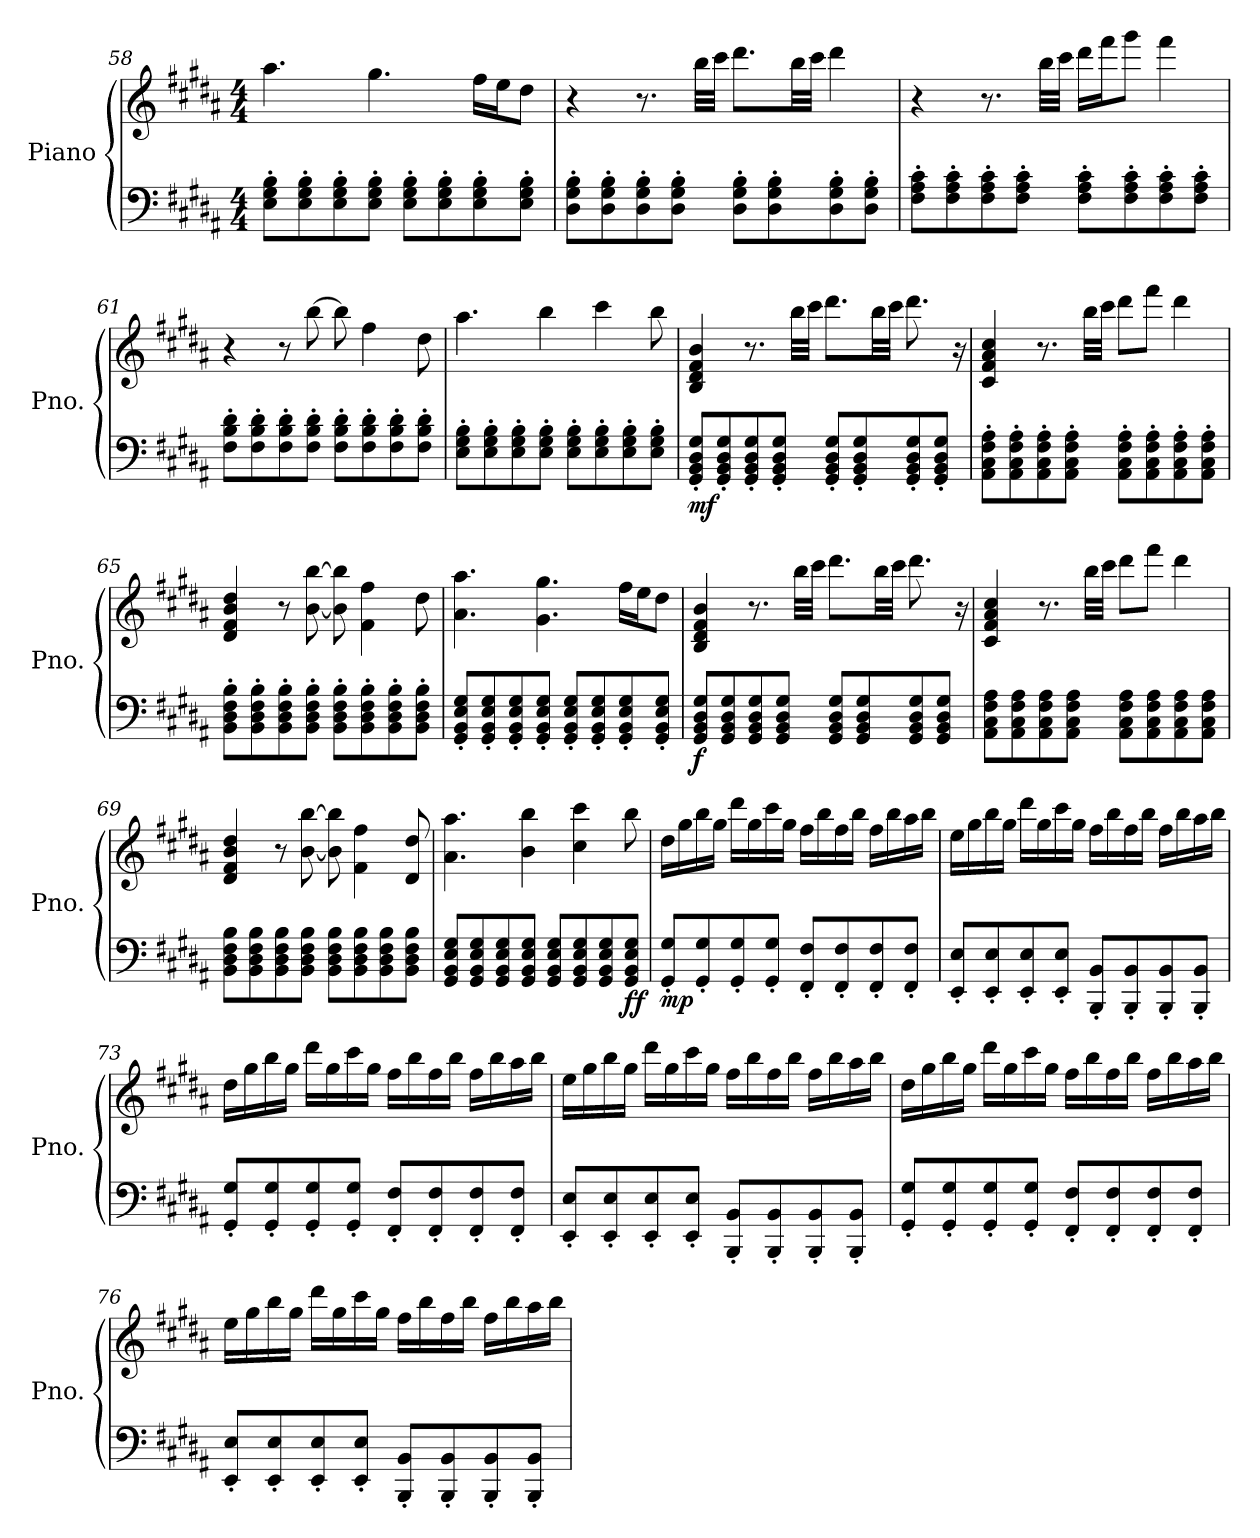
**kern	**kern	**dynam
*part1	*part1	*part1
*staff2	*staff1	*staff1/2
*I"Piano	*	*
*I'Pno.	*	*
!!LO:LB:g=z
*clefF4	*clefG2	*
*k[f#c#g#d#a#]	*k[f#c#g#d#a#]	*
*M4/4	*M4/4	*
=58	=58	=58
8E\' 8G#\' 8B\'L	4.aa#\	.
8E\' 8G#\' 8B\'	.	.
8E\' 8G#\' 8B\'	.	.
8E\' 8G#\' 8B\'J	4.gg#\	.
8E\' 8G#\' 8B\'L	.	.
8E\' 8G#\' 8B\'	.	.
8E\' 8G#\' 8B\'	16ff#\LL	.
.	16ee\J	.
8E\' 8G#\' 8B\'J	8dd#\J	.
=59	=59	=59
8D#\' 8G#\' 8B\'L	4r	.
8D#\' 8G#\' 8B\'	.	.
8D#\' 8G#\' 8B\'	8.r	.
8D#\' 8G#\' 8B\'J	.	.
.	32bb\LLL	.
.	32ccc#\JJJ	.
8D#\' 8G#\' 8B\'L	8.ddd#\L	.
8D#\' 8G#\' 8B\'	.	.
.	32bb\LL	.
.	32ccc#\JJJ	.
8D#\' 8G#\' 8B\'	4ddd#\	.
8D#\' 8G#\' 8B\'J	.	.
=60	=60	=60
8F#\' 8A#\' 8c#\'L	4r	.
8F#\' 8A#\' 8c#\'	.	.
8F#\' 8A#\' 8c#\'	8.r	.
8F#\' 8A#\' 8c#\'J	.	.
.	32bb\LLL	.
.	32ccc#\JJJ	.
8F#\' 8A#\' 8c#\'L	16ddd#\LL	.
.	16fff#\J	.
8F#\' 8A#\' 8c#\'	8ggg#\J	.
8F#\' 8A#\' 8c#\'	4fff#\	.
8F#\' 8A#\' 8c#\'J	.	.
!!LO:LB:g=z
=61	=61	=61
8F#\' 8B\' 8d#\'L	4r	.
8F#\' 8B\' 8d#\'	.	.
8F#\' 8B\' 8d#\'	8r	.
8F#\' 8B\' 8d#\'J	[8bb\	.
8F#\' 8B\' 8d#\'L	8bb\]	.
8F#\' 8B\' 8d#\'	4ff#\	.
8F#\' 8B\' 8d#\'	.	.
8F#\' 8B\' 8d#\'J	8dd#\	.
=62	=62	=62
8E\' 8G#\' 8B\'L	4.aa#\	.
8E\' 8G#\' 8B\'	.	.
8E\' 8G#\' 8B\'	.	.
8E\' 8G#\' 8B\'J	4bb\	.
8E\' 8G#\' 8B\'L	.	.
8E\' 8G#\' 8B\'	4ccc#\	.
8E\' 8G#\' 8B\'	.	.
8E\' 8G#\' 8B\'J	8bb\	.
=63	=63	=63
!	!	!LO:DY:b=2
8GG#/' 8BB/' 8D#/' 8G#/'L	4B/ 4d#/ 4f#/ 4b/	mf
8GG#/' 8BB/' 8D#/' 8G#/'	.	.
8GG#/' 8BB/' 8D#/' 8G#/'	8.r	.
8GG#/' 8BB/' 8D#/' 8G#/'J	.	.
.	32bb\LLL	.
.	32ccc#\JJJ	.
8GG#/' 8BB/' 8D#/' 8G#/'L	8.ddd#\L	.
8GG#/' 8BB/' 8D#/' 8G#/'	.	.
.	32bb\LL	.
.	32ccc#\JJJ	.
8GG#/' 8BB/' 8D#/' 8G#/'	8.ddd#\	.
8GG#/' 8BB/' 8D#/' 8G#/'J	.	.
.	16r	.
!!LO:LB:g=z
=64	=64	=64
8AA#\' 8C#\' 8F#\' 8A#\'L	4c#/ 4f#/ 4a#/ 4cc#/	.
8AA#\' 8C#\' 8F#\' 8A#\'	.	.
8AA#\' 8C#\' 8F#\' 8A#\'	8.r	.
8AA#\' 8C#\' 8F#\' 8A#\'J	.	.
.	32bb\LLL	.
.	32ccc#\JJJ	.
8AA#\' 8C#\' 8F#\' 8A#\'L	8ddd#\L	.
8AA#\' 8C#\' 8F#\' 8A#\'	8fff#\J	.
8AA#\' 8C#\' 8F#\' 8A#\'	4ddd#\	.
8AA#\' 8C#\' 8F#\' 8A#\'J	.	.
=65	=65	=65
8BB\' 8D#\' 8F#\' 8B\'L	4d#/ 4f#/ 4b/ 4dd#/	.
8BB\' 8D#\' 8F#\' 8B\'	.	.
8BB\' 8D#\' 8F#\' 8B\'	8r	.
8BB\' 8D#\' 8F#\' 8B\'J	[8b\ [8bb\	.
8BB\' 8D#\' 8F#\' 8B\'L	8b\] 8bb\]	.
8BB\' 8D#\' 8F#\' 8B\'	4f#\ 4ff#\	.
8BB\' 8D#\' 8F#\' 8B\'	.	.
8BB\' 8D#\' 8F#\' 8B\'J	8dd#\	.
=66	=66	=66
8GG#/' 8BB/' 8E/' 8G#/'L	4.a#\ 4.aa#\	.
8GG#/' 8BB/' 8E/' 8G#/'	.	.
8GG#/' 8BB/' 8E/' 8G#/'	.	.
8GG#/' 8BB/' 8E/' 8G#/'J	4.g#\ 4.gg#\	.
8GG#/' 8BB/' 8E/' 8G#/'L	.	.
8GG#/' 8BB/' 8E/' 8G#/'	.	.
8GG#/' 8BB/' 8E/' 8G#/'	16ff#\LL	.
.	16ee\J	.
8GG#/' 8BB/' 8E/' 8G#/'J	8dd#\J	.
=67	=67	=67
!	!	!LO:DY:b=2
8GG#/ 8BB/ 8D#/ 8G#/L	4B/ 4d#/ 4f#/ 4b/	f
8GG#/ 8BB/ 8D#/ 8G#/	.	.
8GG#/ 8BB/ 8D#/ 8G#/	8.r	.
8GG#/ 8BB/ 8D#/ 8G#/J	.	.
.	32bb\LLL	.
.	32ccc#\JJJ	.
8GG#/ 8BB/ 8D#/ 8G#/L	8.ddd#\L	.
8GG#/ 8BB/ 8D#/ 8G#/	.	.
.	32bb\LL	.
.	32ccc#\JJJ	.
8GG#/ 8BB/ 8D#/ 8G#/	8.ddd#\	.
8GG#/ 8BB/ 8D#/ 8G#/J	.	.
.	16r	.
!!LO:LB:g=z
=68	=68	=68
8AA#\ 8C#\ 8F#\ 8A#\L	4c#/ 4f#/ 4a#/ 4cc#/	.
8AA#\ 8C#\ 8F#\ 8A#\	.	.
8AA#\ 8C#\ 8F#\ 8A#\	8.r	.
8AA#\ 8C#\ 8F#\ 8A#\J	.	.
.	32bb\LLL	.
.	32ccc#\JJJ	.
8AA#\ 8C#\ 8F#\ 8A#\L	8ddd#\L	.
8AA#\ 8C#\ 8F#\ 8A#\	8fff#\J	.
8AA#\ 8C#\ 8F#\ 8A#\	4ddd#\	.
8AA#\ 8C#\ 8F#\ 8A#\J	.	.
=69	=69	=69
8BB\ 8D#\ 8F#\ 8B\L	4d#/ 4f#/ 4b/ 4dd#/	.
8BB\ 8D#\ 8F#\ 8B\	.	.
8BB\ 8D#\ 8F#\ 8B\	8r	.
8BB\ 8D#\ 8F#\ 8B\J	[8b\ [8bb\	.
8BB\ 8D#\ 8F#\ 8B\L	8b\] 8bb\]	.
8BB\ 8D#\ 8F#\ 8B\	4f#\ 4ff#\	.
8BB\ 8D#\ 8F#\ 8B\	.	.
8BB\ 8D#\ 8F#\ 8B\J	8d#/ 8dd#/	.
=70	=70	=70
8GG#/ 8BB/ 8E/ 8G#/L	4.a#\ 4.aa#\	.
8GG#/ 8BB/ 8E/ 8G#/	.	.
8GG#/ 8BB/ 8E/ 8G#/	.	.
8GG#/ 8BB/ 8E/ 8G#/J	4b\ 4bb\	.
8GG#/ 8BB/ 8E/ 8G#/L	.	.
8GG#/ 8BB/ 8E/ 8G#/	4cc#\ 4ccc#\	.
8GG#/ 8BB/ 8E/ 8G#/	.	.
!	!	!LO:DY:b=2
8GG#/ 8BB/ 8E/ 8G#/J	8bb\	ff
!!LO:PB:g=z
=71	=71	=71
!	!	!LO:DY:b=2
8GG#/' 8G#/'L	16dd#\LL	mp
.	16gg#\	.
8GG#/' 8G#/'	16bb\	.
.	16gg#\JJ	.
8GG#/' 8G#/'	16ddd#\LL	.
.	16gg#\	.
8GG#/' 8G#/'J	16ccc#\	.
.	16gg#\JJ	.
8FF#/' 8F#/'L	16ff#\LL	.
.	16bb\	.
8FF#/' 8F#/'	16ff#\	.
.	16bb\JJ	.
8FF#/' 8F#/'	16ff#\LL	.
.	16bb\	.
8FF#/' 8F#/'J	16aa#\	.
.	16bb\JJ	.
=72	=72	=72
8EE/' 8E/'L	16ee\LL	.
.	16gg#\	.
8EE/' 8E/'	16bb\	.
.	16gg#\JJ	.
8EE/' 8E/'	16ddd#\LL	.
.	16gg#\	.
8EE/' 8E/'J	16ccc#\	.
.	16gg#\JJ	.
8BBB/' 8BB/'L	16ff#\LL	.
.	16bb\	.
8BBB/' 8BB/'	16ff#\	.
.	16bb\JJ	.
8BBB/' 8BB/'	16ff#\LL	.
.	16bb\	.
8BBB/' 8BB/'J	16aa#\	.
.	16bb\JJ	.
!!LO:LB:g=z
=73	=73	=73
8GG#/' 8G#/'L	16dd#\LL	.
.	16gg#\	.
8GG#/' 8G#/'	16bb\	.
.	16gg#\JJ	.
8GG#/' 8G#/'	16ddd#\LL	.
.	16gg#\	.
8GG#/' 8G#/'J	16ccc#\	.
.	16gg#\JJ	.
8FF#/' 8F#/'L	16ff#\LL	.
.	16bb\	.
8FF#/' 8F#/'	16ff#\	.
.	16bb\JJ	.
8FF#/' 8F#/'	16ff#\LL	.
.	16bb\	.
8FF#/' 8F#/'J	16aa#\	.
.	16bb\JJ	.
=74	=74	=74
8EE/' 8E/'L	16ee\LL	.
.	16gg#\	.
8EE/' 8E/'	16bb\	.
.	16gg#\JJ	.
8EE/' 8E/'	16ddd#\LL	.
.	16gg#\	.
8EE/' 8E/'J	16ccc#\	.
.	16gg#\JJ	.
8BBB/' 8BB/'L	16ff#\LL	.
.	16bb\	.
8BBB/' 8BB/'	16ff#\	.
.	16bb\JJ	.
8BBB/' 8BB/'	16ff#\LL	.
.	16bb\	.
8BBB/' 8BB/'J	16aa#\	.
.	16bb\JJ	.
!!LO:LB:g=z
=75	=75	=75
8GG#/' 8G#/'L	16dd#\LL	.
.	16gg#\	.
8GG#/' 8G#/'	16bb\	.
.	16gg#\JJ	.
8GG#/' 8G#/'	16ddd#\LL	.
.	16gg#\	.
8GG#/' 8G#/'J	16ccc#\	.
.	16gg#\JJ	.
8FF#/' 8F#/'L	16ff#\LL	.
.	16bb\	.
8FF#/' 8F#/'	16ff#\	.
.	16bb\JJ	.
8FF#/' 8F#/'	16ff#\LL	.
.	16bb\	.
8FF#/' 8F#/'J	16aa#\	.
.	16bb\JJ	.
=76	=76	=76
8EE/' 8E/'L	16ee\LL	.
.	16gg#\	.
8EE/' 8E/'	16bb\	.
.	16gg#\JJ	.
8EE/' 8E/'	16ddd#\LL	.
.	16gg#\	.
8EE/' 8E/'J	16ccc#\	.
.	16gg#\JJ	.
8BBB/' 8BB/'L	16ff#\LL	.
.	16bb\	.
8BBB/' 8BB/'	16ff#\	.
.	16bb\JJ	.
8BBB/' 8BB/'	16ff#\LL	.
.	16bb\	.
8BBB/' 8BB/'J	16aa#\	.
.	16bb\JJ	.
=	=	=
*-	*-	*-
